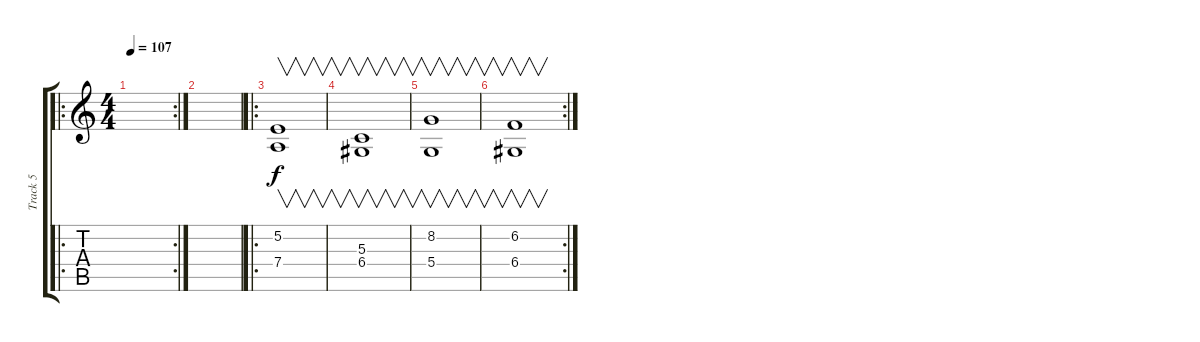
\track ("Track 5" "Track 5") {instrument fx2soundtrack}
\staff {score tabs}
\tuning (E4 B3 G3 D3 A2 E2) {hide}
\ro
\rc 2
\ts (4 4)
\tempo 107
\clef g2
\ks c
|
|
\ro
(5.2 7.4).1{v} |
(5.3 6.4).1{v} |
(8.2 5.4).1{v} |
\rc 2
(6.2 6.4).1{v}
